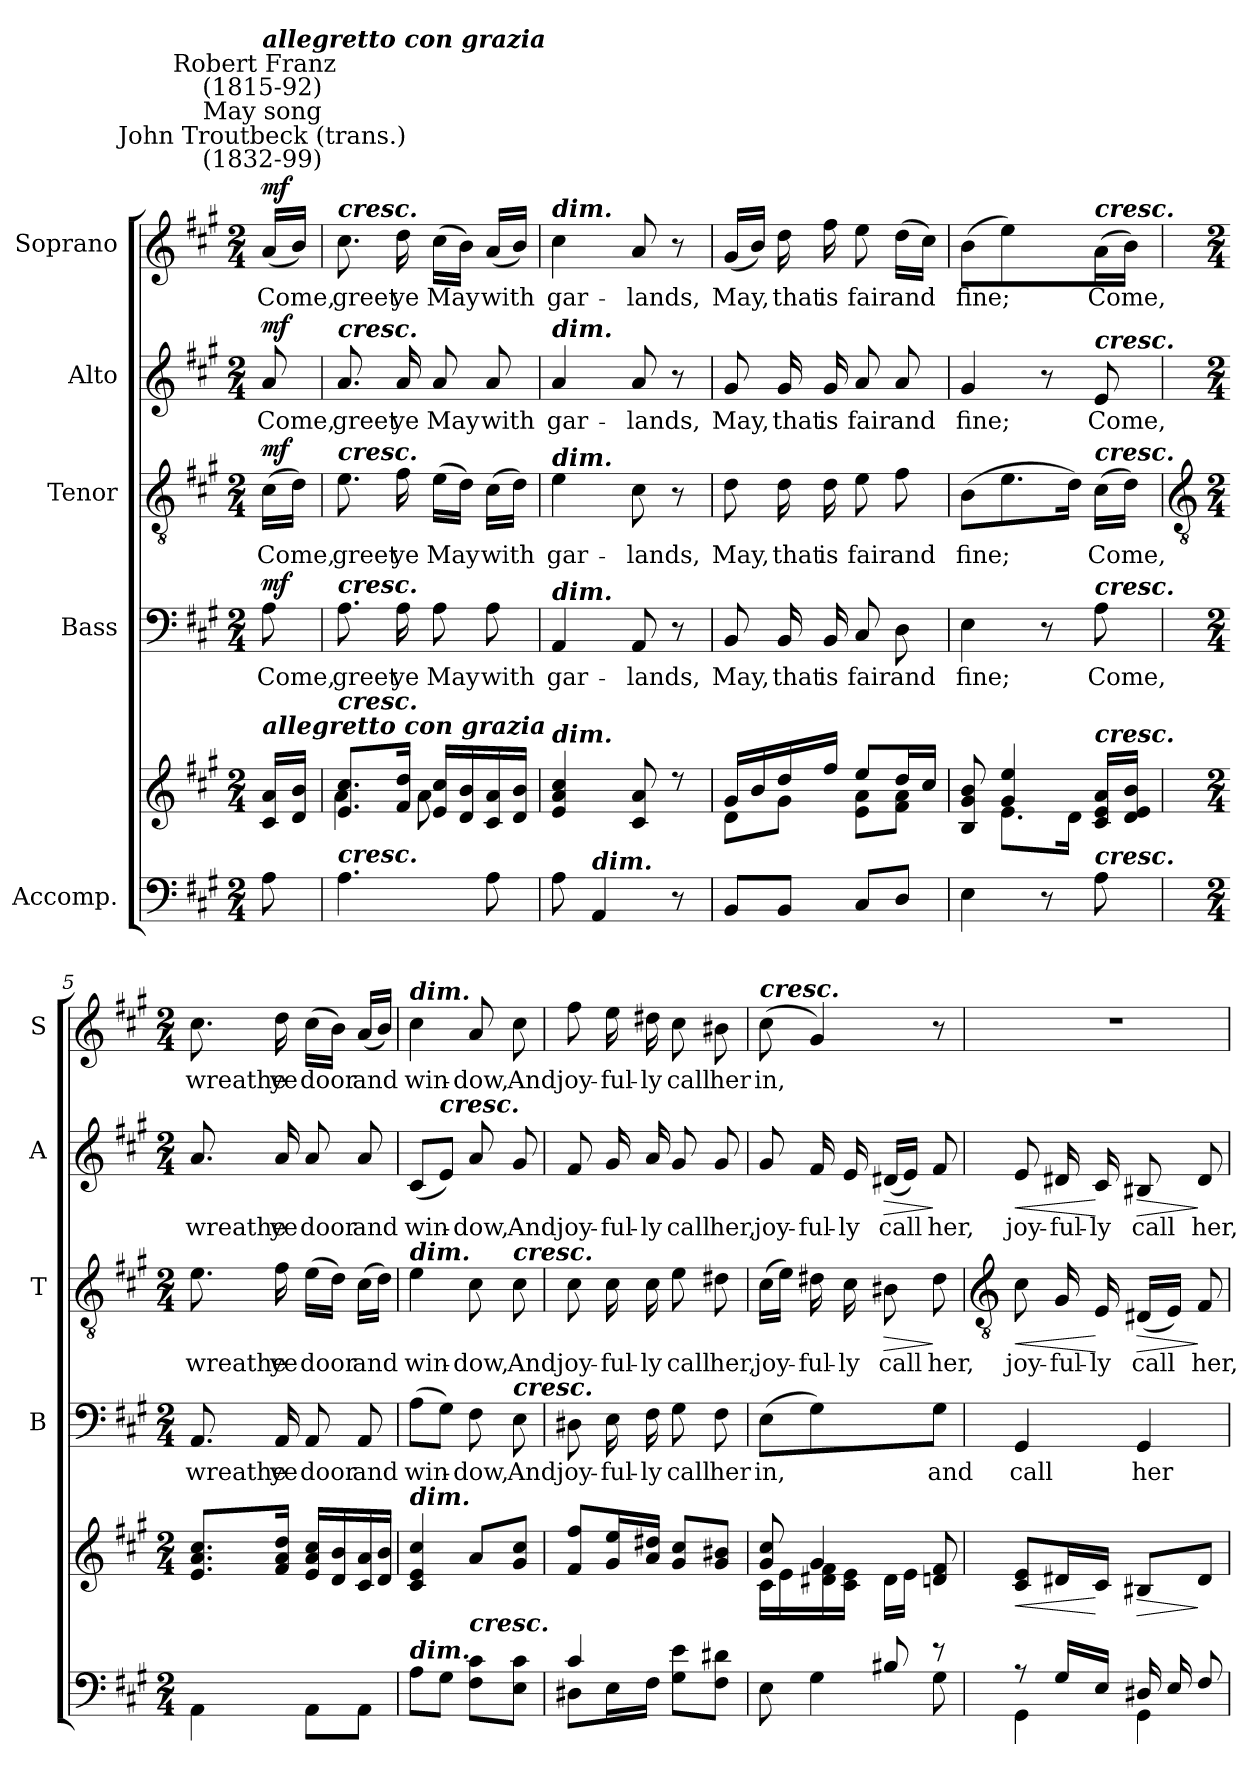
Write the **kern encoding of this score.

**kern	**kern	**dynam	**kern	**text	**dynam	**kern	**text	**dynam	**kern	**text	**dynam	**kern	**text	**dynam
*part5	*part5	*part5	*part4	*part4	*part4	*part3	*part3	*part3	*part2	*part2	*part2	*part1	*part1	*part1
*staff6	*staff5	*staff5/6	*staff4	*staff4	*staff4	*staff3	*staff3	*staff3	*staff2	*staff2	*staff2	*staff1	*staff1	*staff1
*I"Accomp.	*	*	*I"Bass	*	*	*I"Tenor	*	*	*I"Alto	*	*	*I"Soprano	*	*
*	*	*	*I'B	*	*	*I'T	*	*	*I'A	*	*	*I'S	*	*
*clefF4	*clefG2	*	*clefF4	*	*	*clefGv2	*	*	*clefG2	*	*	*clefG2	*	*
*k[f#c#g#]	*k[f#c#g#]	*	*k[f#c#g#]	*	*	*k[f#c#g#]	*	*	*k[f#c#g#]	*	*	*k[f#c#g#]	*	*
*A:	*A:	*	*A:	*	*	*A:	*	*	*A:	*	*	*A:	*	*
*M2/4	*M2/4	*	*M2/4	*	*	*M2/4	*	*	*M2/4	*	*	*M2/4	*	*
=	=	=	=	=	=	=	=	=	=	=	=	=	=	=
*	*^	*	*	*	*	*	*	*	*	*	*	*	*	*
!	!	!	!	!	!	!	!	!	!	!	!	!	!LO:TX:a:cj:t=John Troutbeck (trans.)\n(1832-99)	!	!
!	!	!	!	!	!	!	!	!	!	!	!	!	!LO:TX:a:cj:t=May song	!	!
!	!	!	!	!	!	!	!	!	!	!	!	!	!LO:TX:a:cj:t=Robert Franz  \n(1815-92)	!	!
!	!	!	!	!	!	!	!	!	!	!	!	!	!LO:TX:a:Bi:t=allegretto con grazia	!	!
!	!LO:TX:a:Bi:t=allegretto con grazia	!	!	!	!	!	!	!	!	!	!	!	!	!	!
!	!	!	!LO:DY:b=2	!	!LO:LY:b	!	!	!LO:LY:b	!	!	!LO:LY:b	!	!	!LO:LY:b	!
!	!	!	!LO:DY:n=1:b	!	!	!LO:DY:b	!	!	!LO:DY:b	!	!	!LO:DY:b	!	!	!LO:DY:b
8A	16c#/ 16a/LL	8ryy	mf mf	8A	Come,	mf	(>16c#LL	Come,	mf	8a	Come,	mf	(<16aLL	Come,	mf
.	16d/ 16b/JJ	.	.	.	.	.	16dJJ)	.	.	.	.	.	16bJJ)	.	.
=1	=1	=1	=1	=1	=1	=1	=1	=1	=1	=1	=1	=1	=1	=1	=1
!	!	!	!	!	!	!	!	!	!	!	!	!	!LO:TX:a:Bi:t=cresc.	!	!
!	!	!	!	!	!	!	!	!	!	!LO:TX:a:Bi:t=cresc.	!	!	!	!	!
!	!	!	!	!	!	!	!LO:TX:a:Bi:t=cresc.	!	!	!	!	!	!	!	!
!	!	!	!	!LO:TX:a:Bi:t=cresc.	!	!	!	!	!	!	!	!	!	!	!
!	!LO:TX:a:Bi:t=cresc.	!	!	!	!	!	!	!	!	!	!	!	!	!	!
!LO:TX:a:Bi:t=cresc.	!	!	!	!	!	!	!	!	!	!	!	!	!	!	!
!	!	!	!	!	!LO:LY:b	!	!	!LO:LY:b	!	!	!LO:LY:b	!	!	!LO:LY:b	!
4.A	8.e/ 8.cc#/L	4a\	.	8.A	greet	.	8.e	greet	.	8.a	greet	.	8.cc#	greet	.
!	!	!	!	!	!LO:LY:b	!	!	!LO:LY:b	!	!	!LO:LY:b	!	!	!LO:LY:b	!
.	16f#/ 16dd/J	.	.	16A	ye	.	16f#	ye	.	16a	ye	.	16dd	ye	.
!	!	!	!	!	!LO:LY:b	!	!	!LO:LY:b	!	!	!LO:LY:b	!	!	!LO:LY:b	!
.	16e/ 16cc#/LL	8a\	.	8A	May	.	(>16eLL	May	.	8a	May	.	(>16cc#LL	May	.
.	16d/ 16b/	.	.	.	.	.	16dJJ)	.	.	.	.	.	16bJJ)	.	.
!	!	!	!	!	!LO:LY:b	!	!	!LO:LY:b	!	!	!LO:LY:b	!	!	!LO:LY:b	!
8A	16c#/ 16a/	8ryy	.	8A	with	.	(>16c#LL	with	.	8a	with	.	(<16aLL	with	.
.	16d/ 16b/JJ	.	.	.	.	.	16dJJ)	.	.	.	.	.	16bJJ)	.	.
=2	=2	=2	=2	=2	=2	=2	=2	=2	=2	=2	=2	=2	=2	=2	=2
!	!	!	!	!	!	!	!	!	!	!	!	!	!LO:TX:a:Bi:t=dim.	!	!
!	!	!	!	!	!	!	!	!	!	!LO:TX:a:Bi:t=dim.	!	!	!	!	!
!	!	!	!	!	!	!	!LO:TX:a:Bi:t=dim.	!	!	!	!	!	!	!	!
!	!	!	!	!LO:TX:a:Bi:t=dim.	!	!	!	!	!	!	!	!	!	!	!
!	!LO:TX:a:Bi:t=dim.	!	!	!	!	!	!	!	!	!	!	!	!	!	!
!	!	!LO:N:vis=1	!	!	!LO:LY:b	!	!	!LO:LY:b	!	!	!LO:LY:b	!	!	!LO:LY:b	!
8A	4e/ 4a/ 4cc#/	2ryy	.	4AA	gar-	.	4e	gar-	.	4a	gar-	.	4cc#	gar-	.
!LO:TX:a:Bi:t=dim.	!	!	!	!	!	!	!	!	!	!	!	!	!	!	!
4AA	.	.	.	.	.	.	.	.	.	.	.	.	.	.	.
!	!	!	!	!	!LO:LY:b	!	!	!LO:LY:b	!	!	!LO:LY:b	!	!	!LO:LY:b	!
.	8c#/ 8a/	.	.	8AA	-lands,	.	8c#	-lands,	.	8a	-lands,	.	8a	-lands,	.
8r	8r	.	.	8r	.	.	8r	.	.	8r	.	.	8r	.	.
=3	=3	=3	=3	=3	=3	=3	=3	=3	=3	=3	=3	=3	=3	=3	=3
!	!	!	!	!	!LO:LY:b	!	!	!LO:LY:b	!	!	!LO:LY:b	!	!	!LO:LY:b	!
8BBL	16g#/LL	8d\L	.	8BB	May,	.	8d	May,	.	8g#	May,	.	(<16g#LL	May,	.
.	16b/	.	.	.	.	.	.	.	.	.	.	.	16bJJ)	.	.
!	!	!	!	!	!LO:LY:b	!	!	!LO:LY:b	!	!	!LO:LY:b	!	!	!LO:LY:b	!
8BBJ	16dd/	8g#\J	.	16BB	that	.	16d	that	.	16g#	that	.	16dd	that	.
!	!	!	!	!	!LO:LY:b	!	!	!LO:LY:b	!	!	!LO:LY:b	!	!	!LO:LY:b	!
.	16ff#/JJ	.	.	16BB	is	.	16d	is	.	16g#	is	.	16ff#	is	.
!	!	!	!	!	!LO:LY:b	!	!	!LO:LY:b	!	!	!LO:LY:b	!	!	!LO:LY:b	!
8C#L	8ee/L	8e\ 8a\L	.	8C#	fair	.	8e	fair	.	8a	fair	.	8ee	fair	.
!	!	!	!	!	!LO:LY:b	!	!	!LO:LY:b	!	!	!LO:LY:b	!	!	!LO:LY:b	!
8DJ	16dd/L	8f#\ 8a\J	.	8D	and	.	8f#	and	.	8a	and	.	(>16ddLL	and	.
.	16cc#/JJ	.	.	.	.	.	.	.	.	.	.	.	16cc#JJ)	.	.
=4	=4	=4	=4	=4	=4	=4	=4	=4	=4	=4	=4	=4	=4	=4	=4
!	!	!	!	!	!LO:LY:b	!	!	!LO:LY:b	!	!	!LO:LY:b	!	!	!LO:LY:b	!
4E	8B/ 8g#/ 8b/	8ryy	.	4E	fine;	.	(>8BL	fine;	.	4g#	fine;	.	(>8bL	fine;	.
.	4g#/ 4ee/	8.e\L	.	.	.	.	8.e	.	.	.	.	.	4ee)	.	.
8r	.	.	.	8r	.	.	.	.	.	8r	.	.	.	.	.
.	.	16d\J	.	.	.	.	16dJ)	.	.	.	.	.	.	.	.
!	!	!	!	!	!	!	!	!	!	!	!	!	!LO:TX:a:Bi:t=cresc.	!	!
!	!	!	!	!	!	!	!	!	!	!LO:TX:a:Bi:t=cresc.	!	!	!	!	!
!	!	!	!	!	!	!	!LO:TX:a:Bi:t=cresc.	!	!	!	!	!	!	!	!
!	!	!	!	!LO:TX:a:Bi:t=cresc.	!	!	!	!	!	!	!	!	!	!	!
!	!LO:TX:a:Bi:t=cresc.	!	!	!	!	!	!	!	!	!	!	!	!	!	!
!LO:TX:a:Bi:t=cresc.	!	!	!	!	!	!	!	!	!	!	!	!	!	!	!
!	!	!	!	!	!LO:LY:b	!	!	!LO:LY:b	!	!	!LO:LY:b	!	!	!LO:LY:b	!
8A	16c#/ 16e/ 16a/LL	8ryy	.	8A	Come,	.	(>16c#LL	Come,	.	8e	Come,	.	(<16aL	Come,	.
.	16d/ 16e/ 16b/JJ	.	.	.	.	.	16dJJ)	.	.	.	.	.	16bJJ)	.	.
!!LO:LB:g=z
=5	=5	=5	=5	=5	=5	=5	=5	=5	=5	=5	=5	=5	=5	=5	=5
*	*	*	*	*	*	*	*clefGv2	*	*	*	*	*	*	*	*
*M2/4	*M2/4	*	*	*M2/4	*	*	*M2/4	*	*	*M2/4	*	*	*M2/4	*	*
!LO:N:vis=1	!	!	!	!	!LO:LY:b	!	!	!LO:LY:b	!	!	!LO:LY:b	!	!	!LO:LY:b	!
*^	*	*	*	*	*	*	*	*	*	*	*	*	*	*	*
2ryy	4AA	8.e/ 8.a/ 8.cc#/L	2ryy	.	8.AA	wreathe	.	8.e	wreathe	.	8.a	wreathe	.	8.cc#	wreathe	.
!	!	!	!	!	!	!LO:LY:b	!	!	!LO:LY:b	!	!	!LO:LY:b	!	!	!LO:LY:b	!
.	.	16f#/ 16a/ 16dd/J	.	.	16AA	ye	.	16f#	ye	.	16a	ye	.	16dd	ye	.
!	!	!	!	!	!	!LO:LY:b	!	!	!LO:LY:b	!	!	!LO:LY:b	!	!	!LO:LY:b	!
.	8AAL	16e/ 16a/ 16cc#/LL	.	.	8AA	door	.	(>16eLL	door	.	8a	door	.	(>16cc#LL	door	.
.	.	16d/ 16b/	.	.	.	.	.	16dJJ)	.	.	.	.	.	16bJJ)	.	.
!	!	!	!	!	!	!LO:LY:b	!	!	!LO:LY:b	!	!	!LO:LY:b	!	!	!LO:LY:b	!
.	8AAJ	16c#/ 16a/	.	.	8AA	and	.	(>16c#LL	and	.	8a	and	.	(<16aLL	and	.
.	.	16d/ 16b/JJ	.	.	.	.	.	16dJJ)	.	.	.	.	.	16bJJ)	.	.
=6	=6	=6	=6	=6	=6	=6	=6	=6	=6	=6	=6	=6	=6	=6	=6	=6
!	!	!	!	!	!	!	!	!	!	!	!	!	!	!LO:TX:a:Bi:t=dim.	!	!
!	!	!	!	!	!	!	!	!LO:TX:a:Bi:t=dim.	!	!	!	!	!	!	!	!
!	!	!LO:TX:a:Bi:t=dim.	!	!	!	!	!	!	!	!	!	!	!	!	!	!
!LO:TX:a:Bi:t=dim.	!	!	!	!	!	!	!	!	!	!	!	!	!	!	!	!
!LO:N:vis=1	!	!	!	!	!	!LO:LY:b	!	!	!LO:LY:b	!	!	!LO:LY:b	!	!	!LO:LY:b	!
2ryy	8AL	4c#/ 4e/ 4cc#/	2ryy	.	(>8AL	win-	.	4e	win-	.	(<8c#L	win-	.	4cc#	win-	.
!	!	!	!	!	!	!	!	!	!	!	!LO:TX:a:Bi:t=cresc.	!	!	!	!	!
.	8G#J	.	.	.	8G#J)	.	.	.	.	.	8eJ)	.	.	.	.	.
!	!LO:TX:a:Bi:t=cresc.	!	!	!	!	!	!	!	!	!	!	!	!	!	!	!
!	!	!	!	!	!	!LO:LY:b	!	!	!LO:LY:b	!	!	!LO:LY:b	!	!	!LO:LY:b	!
.	8F# 8c#L	8a/L	.	.	8F#	dow,	.	8c#	-dow,	.	8a	dow,	.	8a	-dow,	.
!	!	!	!	!	!	!	!	!LO:TX:a:Bi:t=cresc.	!	!	!	!	!	!	!	!
!	!	!	!	!	!LO:TX:a:Bi:t=cresc.	!	!	!	!	!	!	!	!	!	!	!
!	!	!	!	!	!	!LO:LY:b	!	!	!LO:LY:b	!	!	!LO:LY:b	!	!	!LO:LY:b	!
.	8E 8c#J	8g#/ 8cc#/J	.	.	8E	And	.	8c#	And	.	8g#	And	.	8cc#	And	.
=7	=7	=7	=7	=7	=7	=7	=7	=7	=7	=7	=7	=7	=7	=7	=7	=7
!	!	!	!	!	!	!LO:LY:b	!	!	!LO:LY:b	!	!	!LO:LY:b	!	!	!LO:LY:b	!
4c#/	8D#XL	8f#/ 8ff#/L	2ryy	.	8D#X	joy-	.	8c#	joy-	.	8f#	joy-	.	8ff#	joy-	.
!	!	!	!	!	!	!LO:LY:b	!	!	!LO:LY:b	!	!	!LO:LY:b	!	!	!LO:LY:b	!
.	16EL	16g#/ 16ee/L	.	.	16E	-ful-	.	16c#	-ful-	.	16g#	-ful-	.	16ee	-ful-	.
!	!	!	!	!	!	!LO:LY:b	!	!	!LO:LY:b	!	!	!LO:LY:b	!	!	!LO:LY:b	!
.	16F#JJ	16a/ 16dd#X/JJ	.	.	16F#	-ly	.	16c#	-ly	.	16a	-ly	.	16dd#X	-ly	.
!	!	!	!	!	!	!LO:LY:b	!	!	!LO:LY:b	!	!	!LO:LY:b	!	!	!LO:LY:b	!
4ryy	8G# 8eL	8g#/ 8cc#/L	.	.	8G#	call	.	8e	call	.	8g#	call	.	8cc#	call	.
!	!	!	!	!	!	!LO:LY:b	!	!	!LO:LY:b	!	!	!LO:LY:b	!	!	!LO:LY:b	!
.	8F# 8d#XJ	8g#/ 8b#X/J	.	.	8F#	her	.	8d#X	her,	.	8g#	her,	.	8b#X	her	.
=8	=8	=8	=8	=8	=8	=8	=8	=8	=8	=8	=8	=8	=8	=8	=8	=8
!	!	!	!	!	!	!	!	!	!	!	!	!	!	!LO:TX:a:Bi:t=cresc.	!	!
!	!	!	!	!	!	!LO:LY:b	!	!	!LO:LY:b	!	!	!LO:LY:b	!	!	!LO:LY:b	!
4ryy	8E	8g#/ 8cc#/	16c#\LL	.	(>8EL	in,	.	(>16c#LL	joy-	.	8g#	joy-	.	(<8cc#L	in,	.
.	.	.	16e\	.	.	.	.	16eJJ)	.	.	.	.	.	.	.	.
!	!	!	!	!	!	!	!	!	!LO:LY:b	!	!	!LO:LY:b	!	!	!	!
.	4G#	4g#/	16d#X\ 16f#\	.	4G#)	.	.	16d#X	ful-	.	16f#	-ful-	.	4g#)	.	.
!	!	!	!	!	!	!	!	!	!LO:LY:b	!	!	!LO:LY:b	!	!	!	!
.	.	.	16c#\ 16e\JJ	.	.	.	.	16c#	-ly	.	16e	-ly	.	.	.	.
!	!	!	!	!	!	!	!	!	!LO:LY:b	!LO:HP:b	!	!LO:LY:b	!LO:HP:b	!	!	!
8B#X/	.	.	16d#\LL	.	.	.	.	8B#X	call	>	(<16d#XLL	call	>	.	.	.
.	.	.	16e\JJ	.	.	.	.	.	.	.	16eJJ)	.	.	.	.	.
!	!	!	!	!	!	!LO:LY:b	!	!	!LO:LY:b	!	!	!LO:LY:b	!	!	!	!
8r	8G#	8d/ 8f#/	8ryy	.	8G#J	and	.	8d#	her,	]	8f#	her,	]	8r	.	.
*	*	*v	*v	*	*	*	*	*	*	*	*	*	*	*	*	*
!!LO:LB:g=z
=9	=9	=9	=9	=9	=9	=9	=9	=9	=9	=9	=9	=9	=9	=9	=9
*	*	*	*	*	*	*	*clefGv2	*	*	*	*	*	*	*	*
*	*	*^	*	*	*	*	*	*	*	*	*	*	*	*	*
!	!	!	!	!LO:HP:b	!	!LO:LY:b	!	!	!LO:LY:b	!LO:HP:b	!	!LO:LY:b	!LO:HP:b	!LO:N:vis=1	!	!
*	*	*v	*v	*	*	*	*	*	*	*	*	*	*	*	*	*
8r	4GG#\	8c# 8eL	<	4GG#	call	.	8c#	joy-	<	8e	joy-	<	2r	.	.
!	!	!	!	!	!	!	!	!LO:LY:b	!	!	!LO:LY:b	!	!	!	!
16G#/LL	.	16d#XL	.	.	.	.	16G#	-ful-	.	16d#X	-ful-	.	.	.	.
!	!	!	!	!	!	!	!	!LO:LY:b	!	!	!LO:LY:b	!	!	!	!
16E/JJ	.	16c#JJ	[	.	.	.	16E	-ly	[	16c#	-ly	[	.	.	.
!	!	!	!LO:HP:b	!	!LO:LY:b	!	!	!LO:LY:b	!LO:HP:b	!	!LO:LY:b	!LO:HP:b	!	!	!
16D#X/LL	4GG#\	8B#XL	>	4GG#	her	.	(<16D#XLL	call	>	8B#X	call	>	.	.	.
16E/	.	.	.	.	.	.	16EJJ)	.	.	.	.	.	.	.	.
!	!	!	!	!	!	!	!	!LO:LY:b	!	!	!LO:LY:b	!	!	!	!
8F#/J	.	8d#J	]	.	.	.	8F#	her,	]	8d#	her,	]	.	.	.
*v	*v	*	*	*	*	*	*	*	*	*	*	*	*	*	*
=	=	=	=	=	=	=	=	=	=	=	=	=	=	=
*-	*-	*-	*-	*-	*-	*-	*-	*-	*-	*-	*-	*-	*-	*-
